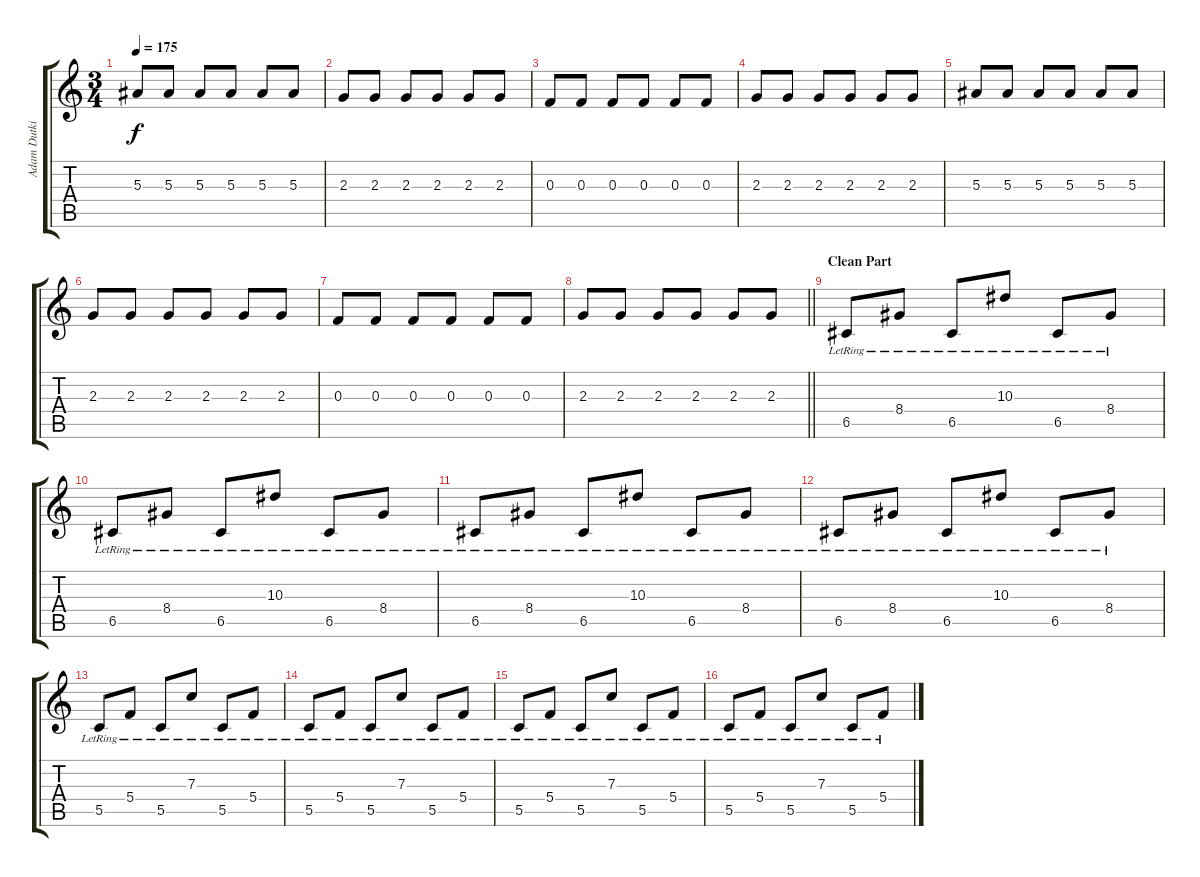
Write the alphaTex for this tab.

\track ("Adam Dutkiewicz" "Adam Dutki") {instrument distortionguitar}
\staff {score tabs}
\tuning (D4 A3 F3 C3 G2 C2) {hide}
\ts (3 4)
\tempo 175
\clef g2
\ks c
5.3.8{dy f} 5.3.8 5.3.8 5.3.8 5.3.8 5.3.8 |
2.3.8 2.3.8 2.3.8 2.3.8 2.3.8 2.3.8 |
0.3.8 0.3.8 0.3.8 0.3.8 0.3.8 0.3.8 |
2.3.8 2.3.8 2.3.8 2.3.8 2.3.8 2.3.8 |
5.3.8 5.3.8 5.3.8 5.3.8 5.3.8 5.3.8 |
2.3.8 2.3.8 2.3.8 2.3.8 2.3.8 2.3.8 |
0.3.8 0.3.8 0.3.8 0.3.8 0.3.8 0.3.8 |
\barLineRight lightlight
2.3.8 2.3.8 2.3.8 2.3.8 2.3.8 2.3.8 |
\section ("" "Clean Part")
6.5{lr}.8{instrument electricguitarclean} 8.4{lr}.8 6.5{lr}.8 10.3{lr}.8 6.5{lr}.8 8.4{lr}.8 |
6.5{lr}.8 8.4{lr}.8 6.5{lr}.8 10.3{lr}.8 6.5{lr}.8 8.4{lr}.8 |
6.5{lr}.8 8.4{lr}.8 6.5{lr}.8 10.3{lr}.8 6.5{lr}.8 8.4{lr}.8 |
6.5{lr}.8 8.4{lr}.8 6.5{lr}.8 10.3{lr}.8 6.5{lr}.8 8.4{lr}.8 |
5.5{lr}.8 5.4{lr}.8 5.5{lr}.8 7.3{lr}.8 5.5{lr}.8 5.4{lr}.8 |
5.5{lr}.8 5.4{lr}.8 5.5{lr}.8 7.3{lr}.8 5.5{lr}.8 5.4{lr}.8 |
5.5{lr}.8 5.4{lr}.8 5.5{lr}.8 7.3{lr}.8 5.5{lr}.8 5.4{lr}.8 |
5.5{lr}.8 5.4{lr}.8 5.5{lr}.8 7.3{lr}.8 5.5{lr}.8 5.4{lr}.8
